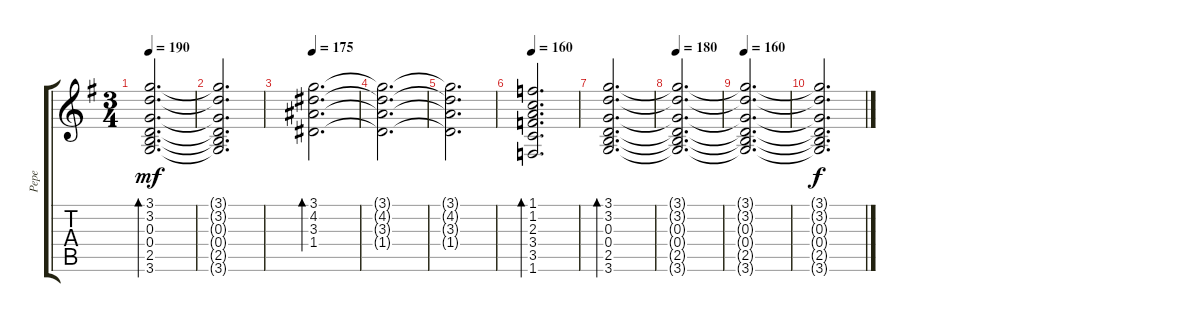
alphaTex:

\track ("Pepe" "Pepe") {instrument acousticguitarsteel}
\staff {score tabs}
\tuning (E4 B3 G3 D3 A2 E2) {hide}
\ts (3 4)
\tempo 190
\clef g2
\ks g
(3.1 3.2 0.3 0.4 2.5 3.6).2{d bd 240 dy mf volume 10 instrument acousticguitarsteel} |
(3.1{t} 3.2{t} 0.3{t} 0.4{t} 2.5{t} 3.6{t}).2{d} |
\tempo 175
(3.1 4.2 3.3 1.4).2{d bd 240} |
(3.1{t} 4.2{t} 3.3{t} 1.4{t}).2{d} |
(3.1{t} 4.2{t} 3.3{t} 1.4{t}).2{d} |
\tempo 160
(1.1 1.2 2.3 3.4 3.5 1.6).2{d bd 120} |
(3.1 3.2 0.3 0.4 2.5 3.6).2{d bd 120} |
\tempo 180
(3.1{t} 3.2{t} 0.3{t} 0.4{t} 2.5{t} 3.6{t}).2{d} |
\tempo 160
(3.1{t} 3.2{t} 0.3{t} 0.4{t} 2.5{t} 3.6{t}).2{d} |
(3.1{t} 3.2{t} 0.3{t} 0.4{t} 2.5{t} 3.6{t}).2{d dy f}
